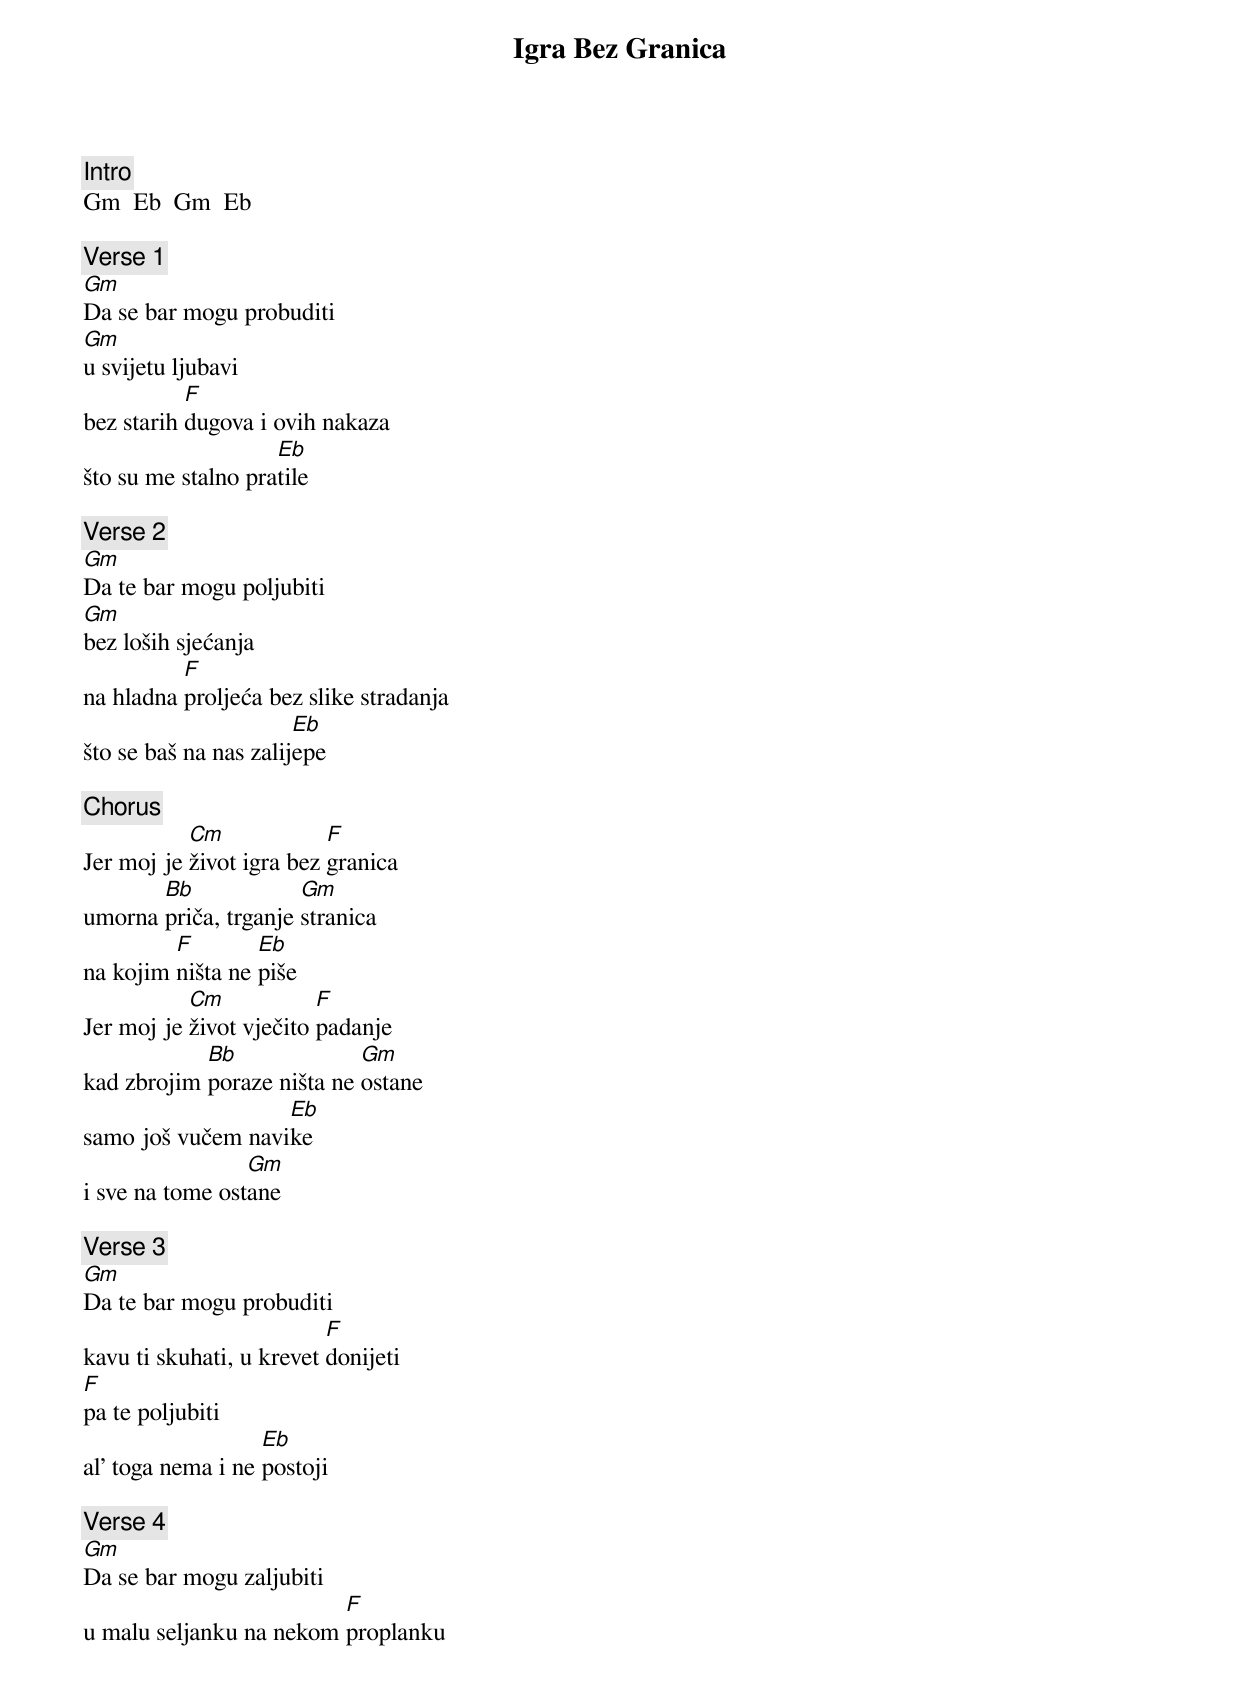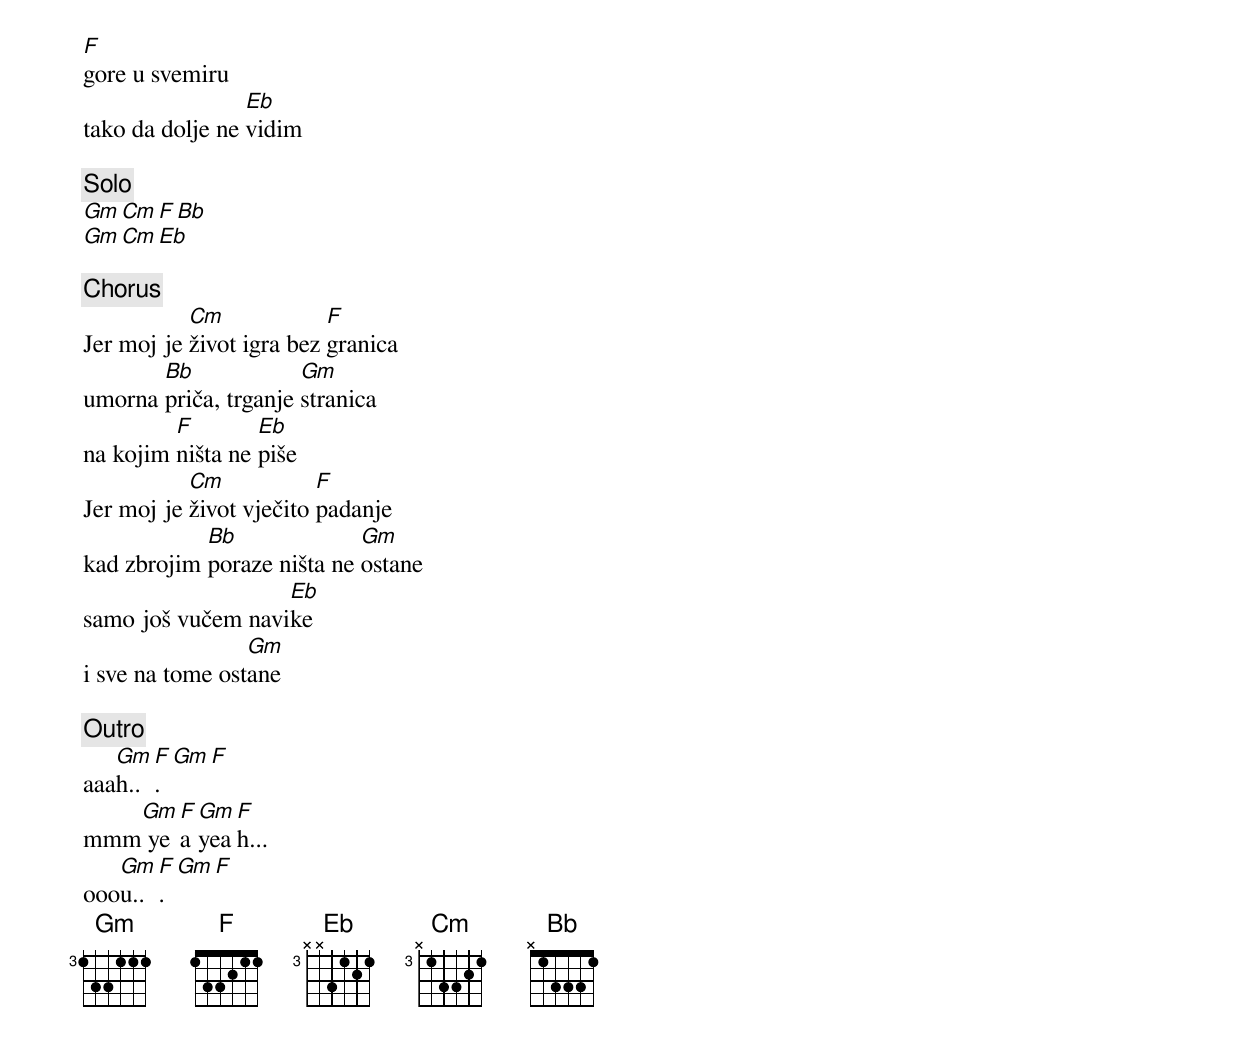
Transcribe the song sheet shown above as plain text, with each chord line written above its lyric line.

Igra Bez Granica

[Intro]
Gm  Eb  Gm  Eb

[Verse 1]
Gm
Da se bar mogu probuditi
Gm
u svijetu ljubavi
           F
bez starih dugova i ovih nakaza
                    Eb
što su me stalno pratile

[Verse 2]
Gm
Da te bar mogu poljubiti
Gm
bez loših sjećanja
          F
na hladna proljeća bez slike stradanja
                       Eb
što se baš na nas zalijepe

[Chorus]
           Cm             F
Jer moj je život igra bez granica
       Bb             Gm
umorna priča, trganje stranica
         F        Eb
na kojim ništa ne piše
           Cm            F
Jer moj je život vječito padanje
            Bb              Gm
kad zbrojim poraze ništa ne ostane
                   Eb
samo još vučem navike
                 Gm
i sve na tome ostane

[Verse 3]
Gm
Da te bar mogu probuditi
                          F
kavu ti skuhati, u krevet donijeti
F
pa te poljubiti
                   Eb
al' toga nema i ne postoji

[Verse 4]
Gm
Da se bar mogu zaljubiti
                         F
u malu seljanku na nekom proplanku
F
gore u svemiru
                 Eb
tako da dolje ne vidim

[Solo]
Gm  Cm  F  Bb
Gm  Cm  Eb

[Chorus]
           Cm             F
Jer moj je život igra bez granica
       Bb             Gm
umorna priča, trganje stranica
         F        Eb
na kojim ništa ne piše
           Cm            F
Jer moj je život vječito padanje
            Bb              Gm
kad zbrojim poraze ništa ne ostane
                   Eb
samo još vučem navike
                 Gm
i sve na tome ostane

[Outro]
   Gm F Gm F
aaah...
   Gm F Gm F
mmm yea yeah...
   Gm F Gm F
ooou...
